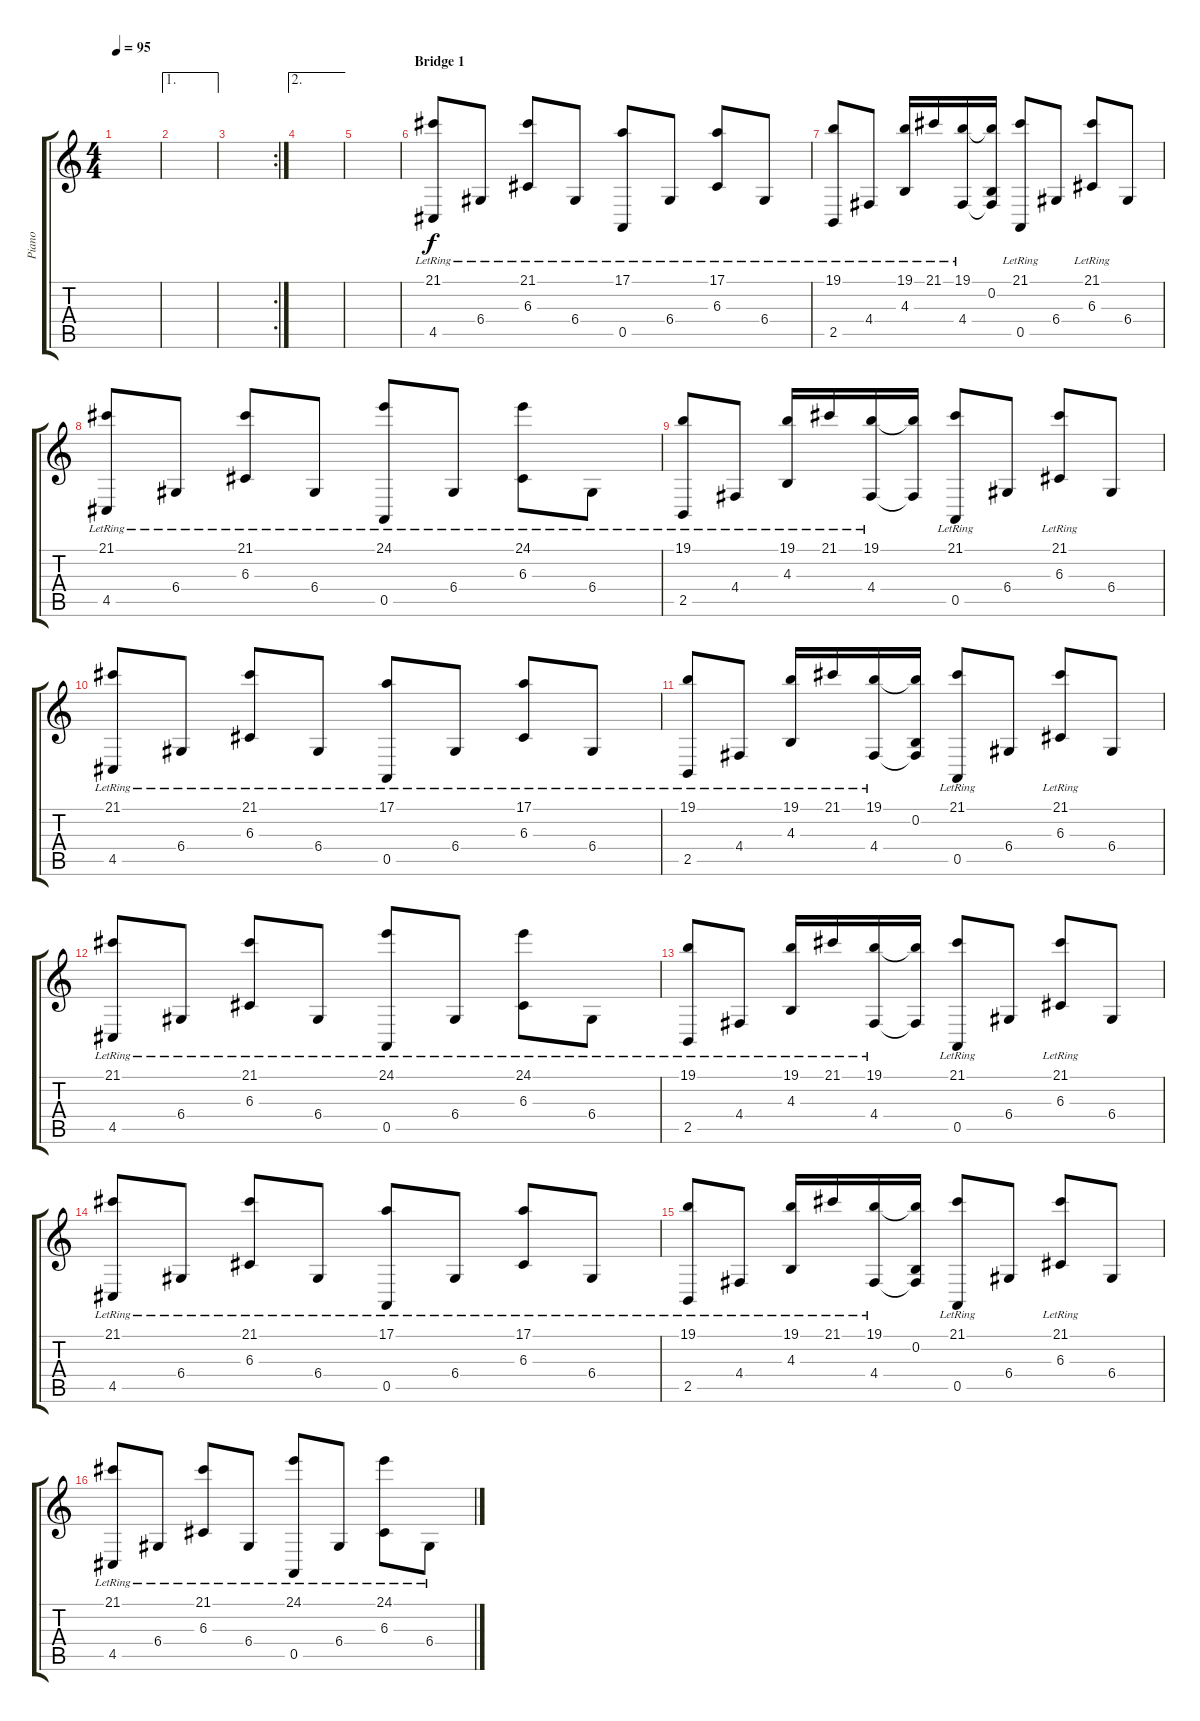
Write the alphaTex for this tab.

\track ("Piano" "Piano") {instrument acousticgrandpiano}
\staff {score tabs}
\tuning (E4 B3 G3 D3 A2 E2) {hide}
\ts (4 4)
\tempo 95
\clef g2
\ks c
|
\ae 1
|
\rc 2
|
\ae 2
|
|
\section ("" "Bridge 1")
(21.1{lr} 4.5{lr}).8 6.4{lr}.8 (21.1{lr} 6.3{lr}).8 6.4{lr}.8 (17.1{lr} 0.5{lr}).8 6.4{lr}.8 (17.1{lr} 6.3{lr}).8 6.4{lr}.8 |
(19.1{lr} 2.5{lr}).8 4.4{lr}.8 (19.1{lr} 4.3{lr}).16 21.1{lr}.16 (19.1{lr} 4.4).16 (19.1{t} 0.2 4.4{t}).16 (21.1{lr} 0.5).8 6.4.8 (21.1{lr} 6.3).8 6.4.8 |
(21.1{lr} 4.5{lr}).8 6.4{lr}.8 (21.1{lr} 6.3{lr}).8 6.4{lr}.8 (24.1{lr} 0.5{lr}).8 6.4{lr}.8 (24.1{lr} 6.3{lr}).8 6.4{lr}.8 |
(19.1{lr} 2.5{lr}).8 4.4{lr}.8 (19.1{lr} 4.3{lr}).16 21.1{lr}.16 (19.1{lr} 4.4).16 (19.1{t} 4.4{t}).16 (21.1{lr} 0.5).8 6.4.8 (21.1{lr} 6.3).8 6.4.8 |
(21.1{lr} 4.5{lr}).8 6.4{lr}.8 (21.1{lr} 6.3{lr}).8 6.4{lr}.8 (17.1{lr} 0.5{lr}).8 6.4{lr}.8 (17.1{lr} 6.3{lr}).8 6.4{lr}.8 |
(19.1{lr} 2.5{lr}).8 4.4{lr}.8 (19.1{lr} 4.3{lr}).16 21.1{lr}.16 (19.1{lr} 4.4).16 (19.1{t} 0.2 4.4{t}).16 (21.1{lr} 0.5).8 6.4.8 (21.1{lr} 6.3).8 6.4.8 |
(21.1{lr} 4.5{lr}).8 6.4{lr}.8 (21.1{lr} 6.3{lr}).8 6.4{lr}.8 (24.1{lr} 0.5{lr}).8 6.4{lr}.8 (24.1{lr} 6.3{lr}).8 6.4{lr}.8 |
(19.1{lr} 2.5{lr}).8 4.4{lr}.8 (19.1{lr} 4.3{lr}).16 21.1{lr}.16 (19.1{lr} 4.4).16 (19.1{t} 4.4{t}).16 (21.1{lr} 0.5).8 6.4.8 (21.1{lr} 6.3).8 6.4.8 |
(21.1{lr} 4.5{lr}).8 6.4{lr}.8 (21.1{lr} 6.3{lr}).8 6.4{lr}.8 (17.1{lr} 0.5{lr}).8 6.4{lr}.8 (17.1{lr} 6.3{lr}).8 6.4{lr}.8 |
(19.1{lr} 2.5{lr}).8 4.4{lr}.8 (19.1{lr} 4.3{lr}).16 21.1{lr}.16 (19.1{lr} 4.4).16 (19.1{t} 0.2 4.4{t}).16 (21.1{lr} 0.5).8 6.4.8 (21.1{lr} 6.3).8 6.4.8 |
(21.1{lr} 4.5{lr}).8 6.4{lr}.8 (21.1{lr} 6.3{lr}).8 6.4{lr}.8 (24.1{lr} 0.5{lr}).8 6.4{lr}.8 (24.1{lr} 6.3{lr}).8 6.4{lr}.8
